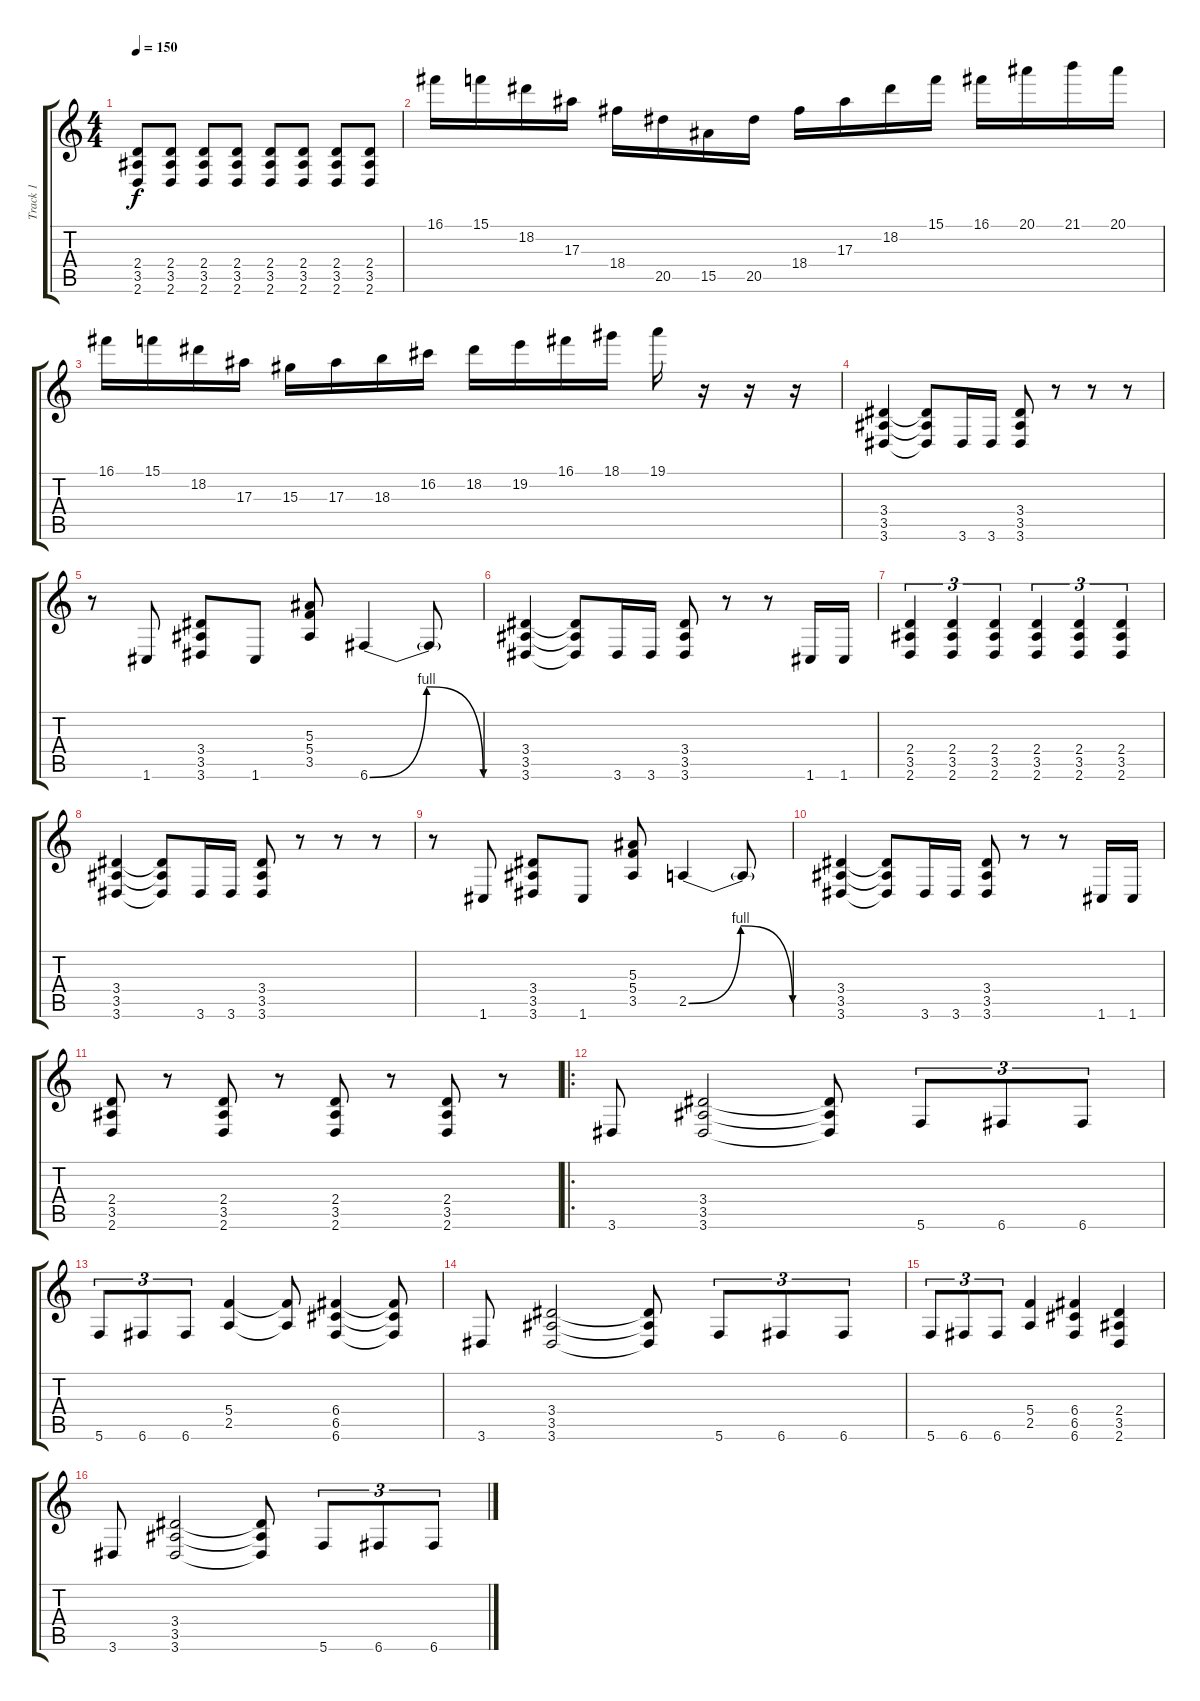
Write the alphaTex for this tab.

\track ("Track 1" "Track 1") {instrument overdrivenguitar}
\staff {score tabs}
\tuning (D4 A3 F3 C3 G2 C2) {hide}
\ts (4 4)
\tempo 150
\clef g2
\ks c
(2.4 3.5 2.6).8{dy f} (2.4 3.5 2.6).8 (2.4 3.5 2.6).8 (2.4 3.5 2.6).8 (2.4 3.5 2.6).8 (2.4 3.5 2.6).8 (2.4 3.5 2.6).8 (2.4 3.5 2.6).8 |
16.1.16 15.1.16 18.2.16 17.3.16 18.4.16 20.5.16 15.5.16 20.5.16 18.4.16 17.3.16 18.2.16 15.1.16 16.1.16 20.1.16 21.1.16 20.1.16 |
16.1.16 15.1.16 18.2.16 17.3.16 15.3.16 17.3.16 18.3.16 16.2.16 18.2.16 19.2.16 16.1.16 18.1.16 19.1.16 r.16 r.16 r.16 |
(3.4 3.5 3.6).4 (3.4{t} 3.5{t} 3.6{t}).8 3.6.16 3.6.16 (3.4 3.5 3.6).8 r.8 r.8 r.8 |
r.8 1.6.8 (3.4 3.5 3.6).8 1.6.8 (5.3 5.4 3.5).8 6.6{be (bendrelease 0 0 30 4 30 4 60 0)}.4 6.6{t}.8 |
(3.4 3.5 3.6).4 (3.4{t} 3.5{t} 3.6{t}).8 3.6.16 3.6.16 (3.4 3.5 3.6).8 r.8 r.8 1.6.16 1.6.16 |
(2.4 3.5 2.6).4{tu (3 2)} (2.4 3.5 2.6).4{tu (3 2)} (2.4 3.5 2.6).4{tu (3 2)} (2.4 3.5 2.6).4{tu (3 2)} (2.4 3.5 2.6).4{tu (3 2)} (2.4 3.5 2.6).4{tu (3 2)} |
(3.4 3.5 3.6).4 (3.4{t} 3.5{t} 3.6{t}).8 3.6.16 3.6.16 (3.4 3.5 3.6).8 r.8 r.8 r.8 |
r.8 1.6.8 (3.4 3.5 3.6).8 1.6.8 (5.3 5.4 3.5).8 2.5{be (bendrelease 0 0 30 4 30 4 60 0)}.4 2.5{t}.8 |
(3.4 3.5 3.6).4 (3.4{t} 3.5{t} 3.6{t}).8 3.6.16 3.6.16 (3.4 3.5 3.6).8 r.8 r.8 1.6.16 1.6.16 |
(2.4 3.5 2.6).8 r.8 (2.4 3.5 2.6).8 r.8 (2.4 3.5 2.6).8 r.8 (2.4 3.5 2.6).8 r.8 |
\ro
3.6.8 (3.4 3.5 3.6).2 (3.4{t} 3.5{t} 3.6{t}).8 5.6.8{tu (3 2)} 6.6.8{tu (3 2)} 6.6.8{tu (3 2)} |
5.6.8{tu (3 2)} 6.6.8{tu (3 2)} 6.6.8{tu (3 2)} (5.4 2.5).4 (5.4{t} 2.5{t}).8 (6.4 6.5 6.6).4 (6.4{t} 6.5{t} 6.6{t}).8 |
3.6.8 (3.4 3.5 3.6).2 (3.4{t} 3.5{t} 3.6{t}).8 5.6.8{tu (3 2)} 6.6.8{tu (3 2)} 6.6.8{tu (3 2)} |
5.6.8{tu (3 2)} 6.6.8{tu (3 2)} 6.6.8{tu (3 2)} (5.4 2.5).4 (6.4 6.5 6.6).4 (2.4 3.5 2.6).4 |
3.6.8 (3.4 3.5 3.6).2 (3.4{t} 3.5{t} 3.6{t}).8 5.6.8{tu (3 2)} 6.6.8{tu (3 2)} 6.6.8{tu (3 2)}
